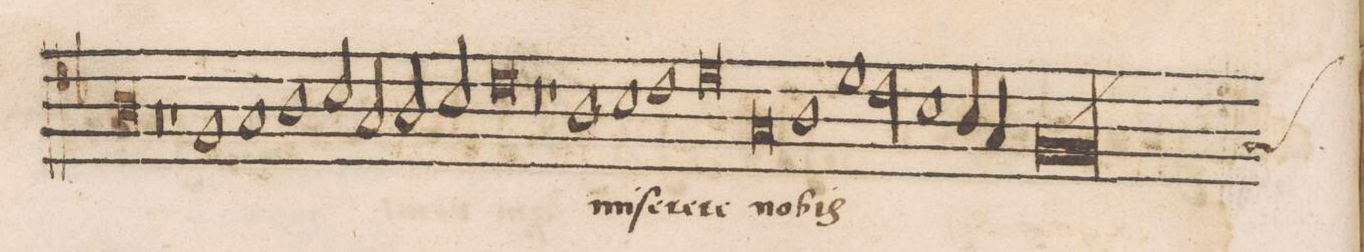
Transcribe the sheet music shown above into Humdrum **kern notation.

**kern	**text
*I"TENOR	*
*clefC4	*
*k[b-]	*
*met(C|)	*
*M2/1	*
0A\	.
=17-	=17-
0r	.
=18-	=18-
1r	.
1F/	.
=19-	=19-
1G/	.
1A\	.
=20-	=20-
2B-/	.
2G/	.
2A/	.
2B-/	.
=21-	=21-
0c\	.
=22-	=22-
0r	.
=23-	=23-
1r	.
1A\	mi-
=24-	=24-
1B-\	-ſe-
1c\	-re-
=25-	=25-
0d\	-re
=26-	=26-
0G/	no-
=27-	=27-
1A\	-bis
1d\	.
=28-	=28-
*2\right	*
2c\	.
1B-\	.
4A/	.
4G/	.
=29-	=29-
*custos:G	*
0F/l	.
=30-	=30-
*-	*-
